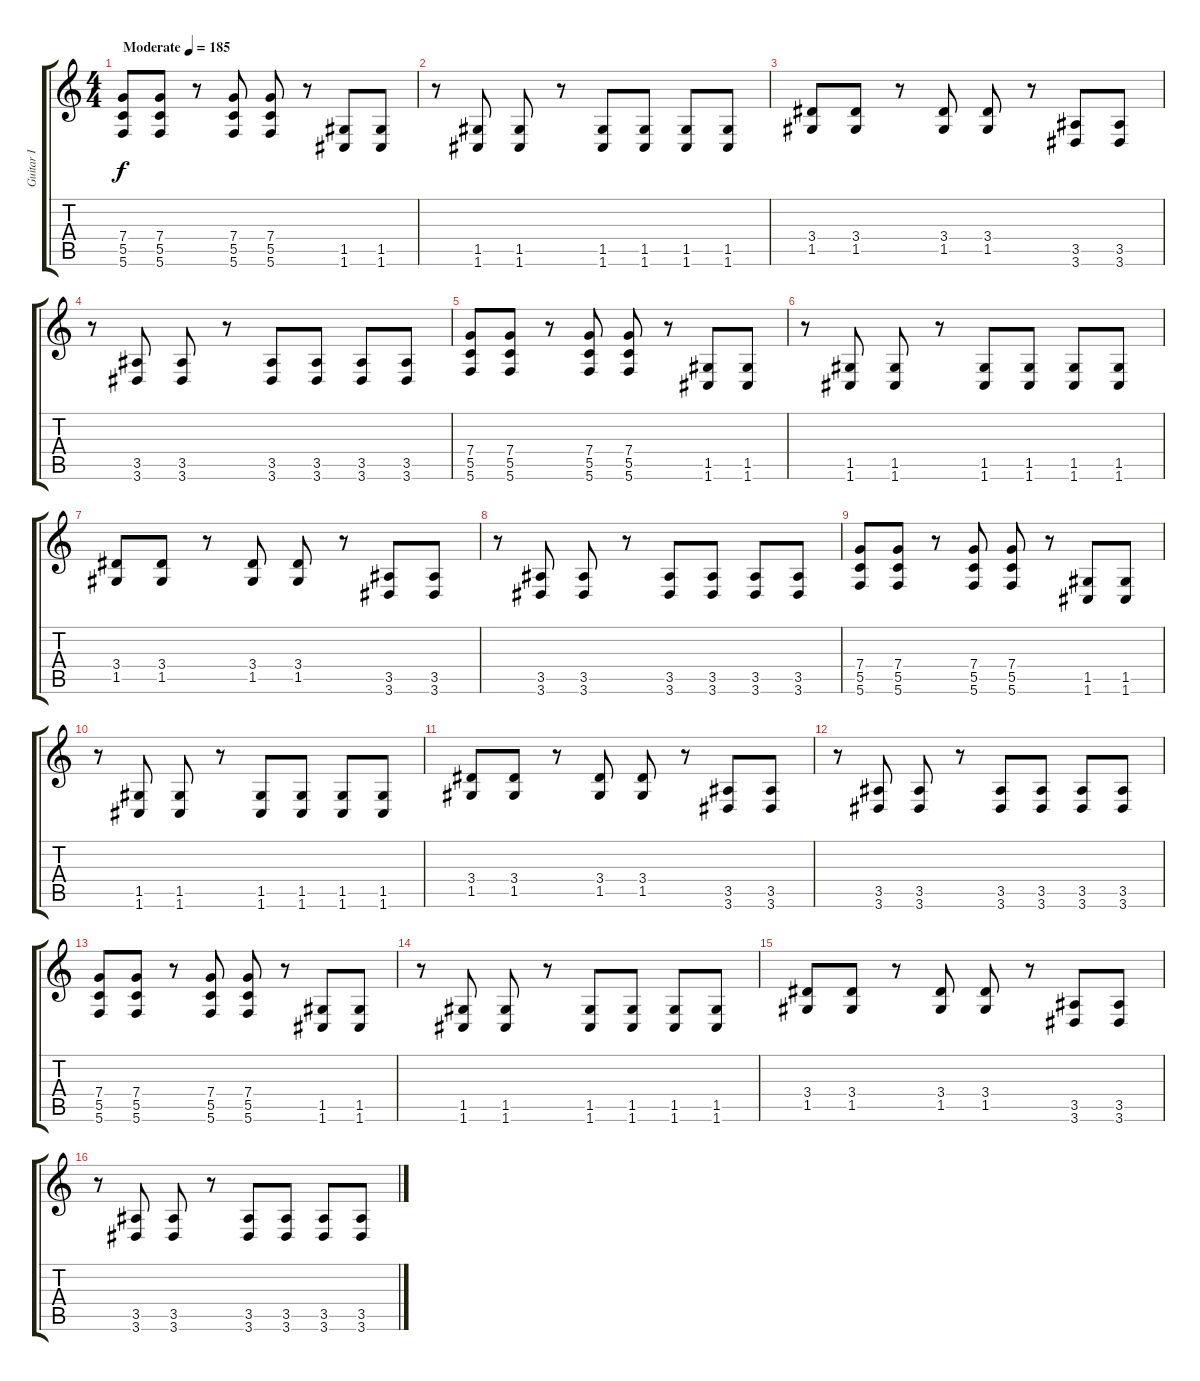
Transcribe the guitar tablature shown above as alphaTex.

\track ("Guitar I" "Guitar I") {instrument overdrivenguitar}
\staff {score tabs}
\tuning (D4 A3 F3 C3 G2 C2) {hide}
\ts (4 4)
\tempo (185 "Moderate")
\clef g2
\ks c
(7.4 5.5 5.6).8{dy f instrument overdrivenguitar} (7.4 5.5 5.6).8 r.8 (7.4 5.5 5.6).8 (7.4 5.5 5.6).8 r.8 (1.5 1.6).8 (1.5 1.6).8 |
r.8 (1.5 1.6).8 (1.5 1.6).8 r.8 (1.5 1.6).8 (1.5 1.6).8 (1.5 1.6).8 (1.5 1.6).8 |
(3.4 1.5).8 (3.4 1.5).8 r.8 (3.4 1.5).8 (3.4 1.5).8 r.8 (3.5 3.6).8 (3.5 3.6).8 |
r.8 (3.5 3.6).8 (3.5 3.6).8 r.8 (3.5 3.6).8 (3.5 3.6).8 (3.5 3.6).8 (3.5 3.6).8 |
(7.4 5.5 5.6).8 (7.4 5.5 5.6).8 r.8 (7.4 5.5 5.6).8 (7.4 5.5 5.6).8 r.8 (1.5 1.6).8 (1.5 1.6).8 |
r.8 (1.5 1.6).8 (1.5 1.6).8 r.8 (1.5 1.6).8 (1.5 1.6).8 (1.5 1.6).8 (1.5 1.6).8 |
(3.4 1.5).8 (3.4 1.5).8 r.8 (3.4 1.5).8 (3.4 1.5).8 r.8 (3.5 3.6).8 (3.5 3.6).8 |
r.8 (3.5 3.6).8 (3.5 3.6).8 r.8 (3.5 3.6).8 (3.5 3.6).8 (3.5 3.6).8 (3.5 3.6).8 |
(7.4 5.5 5.6).8 (7.4 5.5 5.6).8 r.8 (7.4 5.5 5.6).8 (7.4 5.5 5.6).8 r.8 (1.5 1.6).8 (1.5 1.6).8 |
r.8 (1.5 1.6).8 (1.5 1.6).8 r.8 (1.5 1.6).8 (1.5 1.6).8 (1.5 1.6).8 (1.5 1.6).8 |
(3.4 1.5).8 (3.4 1.5).8 r.8 (3.4 1.5).8 (3.4 1.5).8 r.8 (3.5 3.6).8 (3.5 3.6).8 |
r.8 (3.5 3.6).8 (3.5 3.6).8 r.8 (3.5 3.6).8 (3.5 3.6).8 (3.5 3.6).8 (3.5 3.6).8 |
(7.4 5.5 5.6).8 (7.4 5.5 5.6).8 r.8 (7.4 5.5 5.6).8 (7.4 5.5 5.6).8 r.8 (1.5 1.6).8 (1.5 1.6).8 |
r.8 (1.5 1.6).8 (1.5 1.6).8 r.8 (1.5 1.6).8 (1.5 1.6).8 (1.5 1.6).8 (1.5 1.6).8 |
(3.4 1.5).8 (3.4 1.5).8 r.8 (3.4 1.5).8 (3.4 1.5).8 r.8 (3.5 3.6).8 (3.5 3.6).8 |
r.8 (3.5 3.6).8 (3.5 3.6).8 r.8 (3.5 3.6).8 (3.5 3.6).8 (3.5 3.6).8 (3.5 3.6).8
